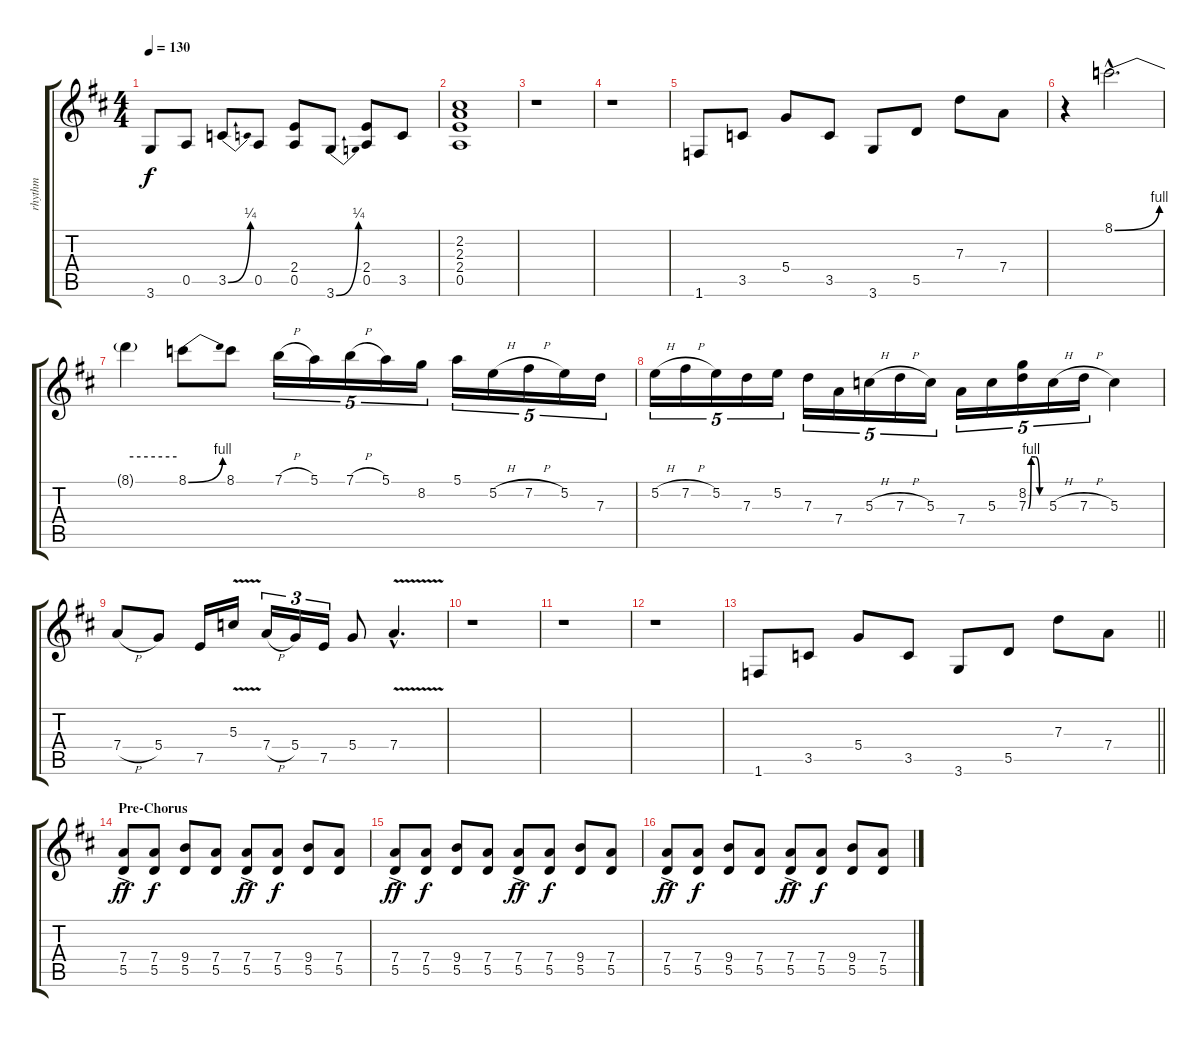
\track ("rhythm " "rhythm ") {instrument distortionguitar}
\staff {score tabs}
\tuning (E4 B3 G3 D3 A2 E2) {hide}
\ts (4 4)
\tempo 130
\clef g2
\ks d
3.6.8{dy f} 0.5.8 3.5{be (bend 0 0 60 1)}.8 0.5.8 (2.4 0.5).8 3.6{be (bend 0 0 60 1)}.8 (2.4 0.5).8 3.5.8 |
(2.2 2.3 2.4 0.5).1 |
r.1 |
r.1 |
1.6.8 3.5.8 5.4.8 3.5.8 3.6.8 5.5.8 7.3.8 7.4.8 |
r.4 8.1{be (bend 0 0 60 4) hac}.2{d} |
8.1{be (hold 0 4 60 4) t}.4 8.1{be (bend 0 0 60 4)}.8 8.1.8 7.1{h}.16{tu (5 4)} 5.1.16{tu (5 4)} 7.1{h}.16{tu (5 4)} 5.1.16{tu (5 4)} 8.2.16{tu (5 4)} 5.1.16{tu (5 4)} 5.2{h}.16{tu (5 4)} 7.2{h}.16{tu (5 4)} 5.2.16{tu (5 4)} 7.3.16{tu (5 4)} |
5.2{h}.16{tu (5 4)} 7.2{h}.16{tu (5 4)} 5.2.16{tu (5 4)} 7.3.16{tu (5 4)} 5.2.16{tu (5 4)} 7.3.16{tu (5 4)} 7.4.16{tu (5 4)} 5.3{h}.16{tu (5 4)} 7.3{h}.16{tu (5 4)} 5.3.16{tu (5 4)} 7.4.16{tu (5 4)} 5.3.16{tu (5 4)} (8.2 7.3{be (custom 0 0 10 4 25 4 40 0 60 0)}).16{tu (5 4)} 5.3{h}.16{tu (5 4)} 7.3{h}.16{tu (5 4)} 5.3.4 |
7.4{h}.8 5.4.8 7.5.16 5.3{v}.16 7.4{h}.16{tu (3 2)} 5.4.16{tu (3 2)} 7.5.16{tu (3 2)} 5.4.8 7.4{v hac}.4{d} |
r.1 |
r.1 |
r.1 |
\barLineRight lightlight
1.6.8 3.5.8 5.4.8 3.5.8 3.6.8 5.5.8 7.3.8 7.4.8 |
\section ("" "Pre-Chorus")
(7.4{ac} 5.5{ac}).8{dy ff} (7.4 5.5).8{dy f} (9.4 5.5).8 (7.4 5.5).8 (7.4{ac} 5.5{ac}).8{dy ff} (7.4 5.5).8{dy f} (9.4 5.5).8 (7.4 5.5).8 |
(7.4{ac} 5.5{ac}).8{dy ff} (7.4 5.5).8{dy f} (9.4 5.5).8 (7.4 5.5).8 (7.4{ac} 5.5{ac}).8{dy ff} (7.4 5.5).8{dy f} (9.4 5.5).8 (7.4 5.5).8 |
(7.4{ac} 5.5{ac}).8{dy ff} (7.4 5.5).8{dy f} (9.4 5.5).8 (7.4 5.5).8 (7.4{ac} 5.5{ac}).8{dy ff} (7.4 5.5).8{dy f} (9.4 5.5).8 (7.4 5.5).8
